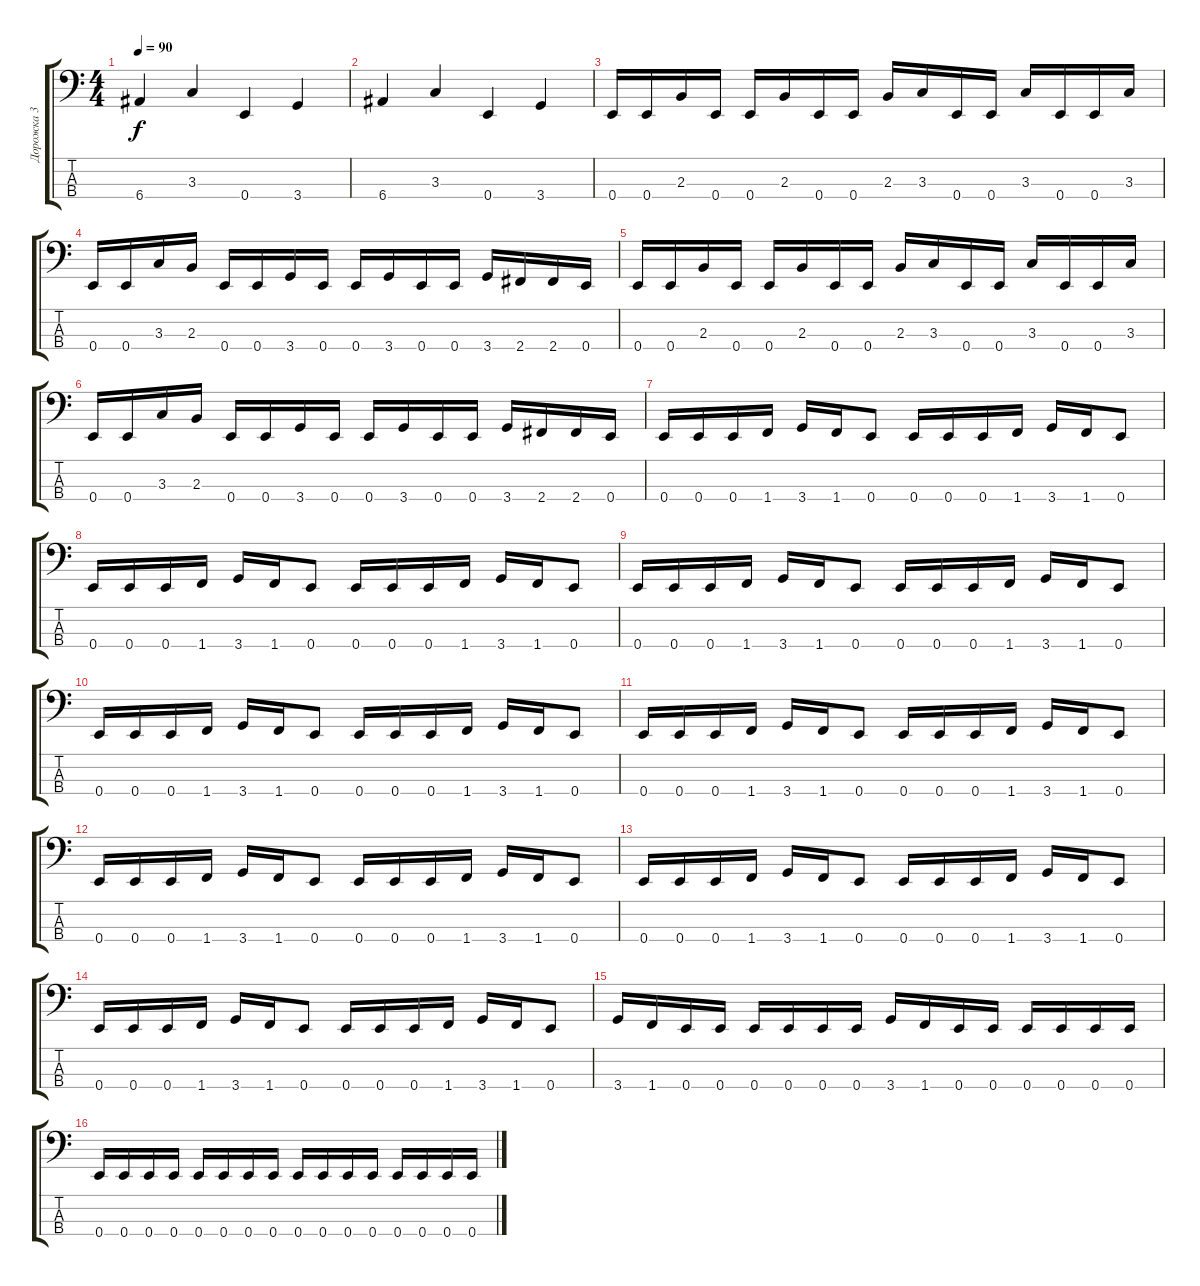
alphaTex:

\track ("Дорожка 3" "Дорожка 3") {instrument slapbass1}
\staff {score tabs}
\tuning (G2 D2 A1 E1) {hide}
\ts (4 4)
\tempo 90
\clef f4
\ks c
6.4.4{dy f} 3.3.4 0.4.4 3.4.4 |
6.4.4 3.3.4 0.4.4 3.4.4 |
0.4.16 0.4.16 2.3.16 0.4.16 0.4.16 2.3.16 0.4.16 0.4.16 2.3.16 3.3.16 0.4.16 0.4.16 3.3.16 0.4.16 0.4.16 3.3.16 |
0.4.16 0.4.16 3.3.16 2.3.16 0.4.16 0.4.16 3.4.16 0.4.16 0.4.16 3.4.16 0.4.16 0.4.16 3.4.16 2.4.16 2.4.16 0.4.16 |
0.4.16 0.4.16 2.3.16 0.4.16 0.4.16 2.3.16 0.4.16 0.4.16 2.3.16 3.3.16 0.4.16 0.4.16 3.3.16 0.4.16 0.4.16 3.3.16 |
0.4.16 0.4.16 3.3.16 2.3.16 0.4.16 0.4.16 3.4.16 0.4.16 0.4.16 3.4.16 0.4.16 0.4.16 3.4.16 2.4.16 2.4.16 0.4.16 |
0.4.16 0.4.16 0.4.16 1.4.16 3.4.16 1.4.16 0.4.8 0.4.16 0.4.16 0.4.16 1.4.16 3.4.16 1.4.16 0.4.8 |
0.4.16 0.4.16 0.4.16 1.4.16 3.4.16 1.4.16 0.4.8 0.4.16 0.4.16 0.4.16 1.4.16 3.4.16 1.4.16 0.4.8 |
0.4.16 0.4.16 0.4.16 1.4.16 3.4.16 1.4.16 0.4.8 0.4.16 0.4.16 0.4.16 1.4.16 3.4.16 1.4.16 0.4.8 |
0.4.16 0.4.16 0.4.16 1.4.16 3.4.16 1.4.16 0.4.8 0.4.16 0.4.16 0.4.16 1.4.16 3.4.16 1.4.16 0.4.8 |
0.4.16 0.4.16 0.4.16 1.4.16 3.4.16 1.4.16 0.4.8 0.4.16 0.4.16 0.4.16 1.4.16 3.4.16 1.4.16 0.4.8 |
0.4.16 0.4.16 0.4.16 1.4.16 3.4.16 1.4.16 0.4.8 0.4.16 0.4.16 0.4.16 1.4.16 3.4.16 1.4.16 0.4.8 |
0.4.16 0.4.16 0.4.16 1.4.16 3.4.16 1.4.16 0.4.8 0.4.16 0.4.16 0.4.16 1.4.16 3.4.16 1.4.16 0.4.8 |
0.4.16 0.4.16 0.4.16 1.4.16 3.4.16 1.4.16 0.4.8 0.4.16 0.4.16 0.4.16 1.4.16 3.4.16 1.4.16 0.4.8 |
3.4.16 1.4.16 0.4.16 0.4.16 0.4.16 0.4.16 0.4.16 0.4.16 3.4.16 1.4.16 0.4.16 0.4.16 0.4.16 0.4.16 0.4.16 0.4.16 |
0.4.16 0.4.16 0.4.16 0.4.16 0.4.16 0.4.16 0.4.16 0.4.16 0.4.16 0.4.16 0.4.16 0.4.16 0.4.16 0.4.16 0.4.16 0.4.16
